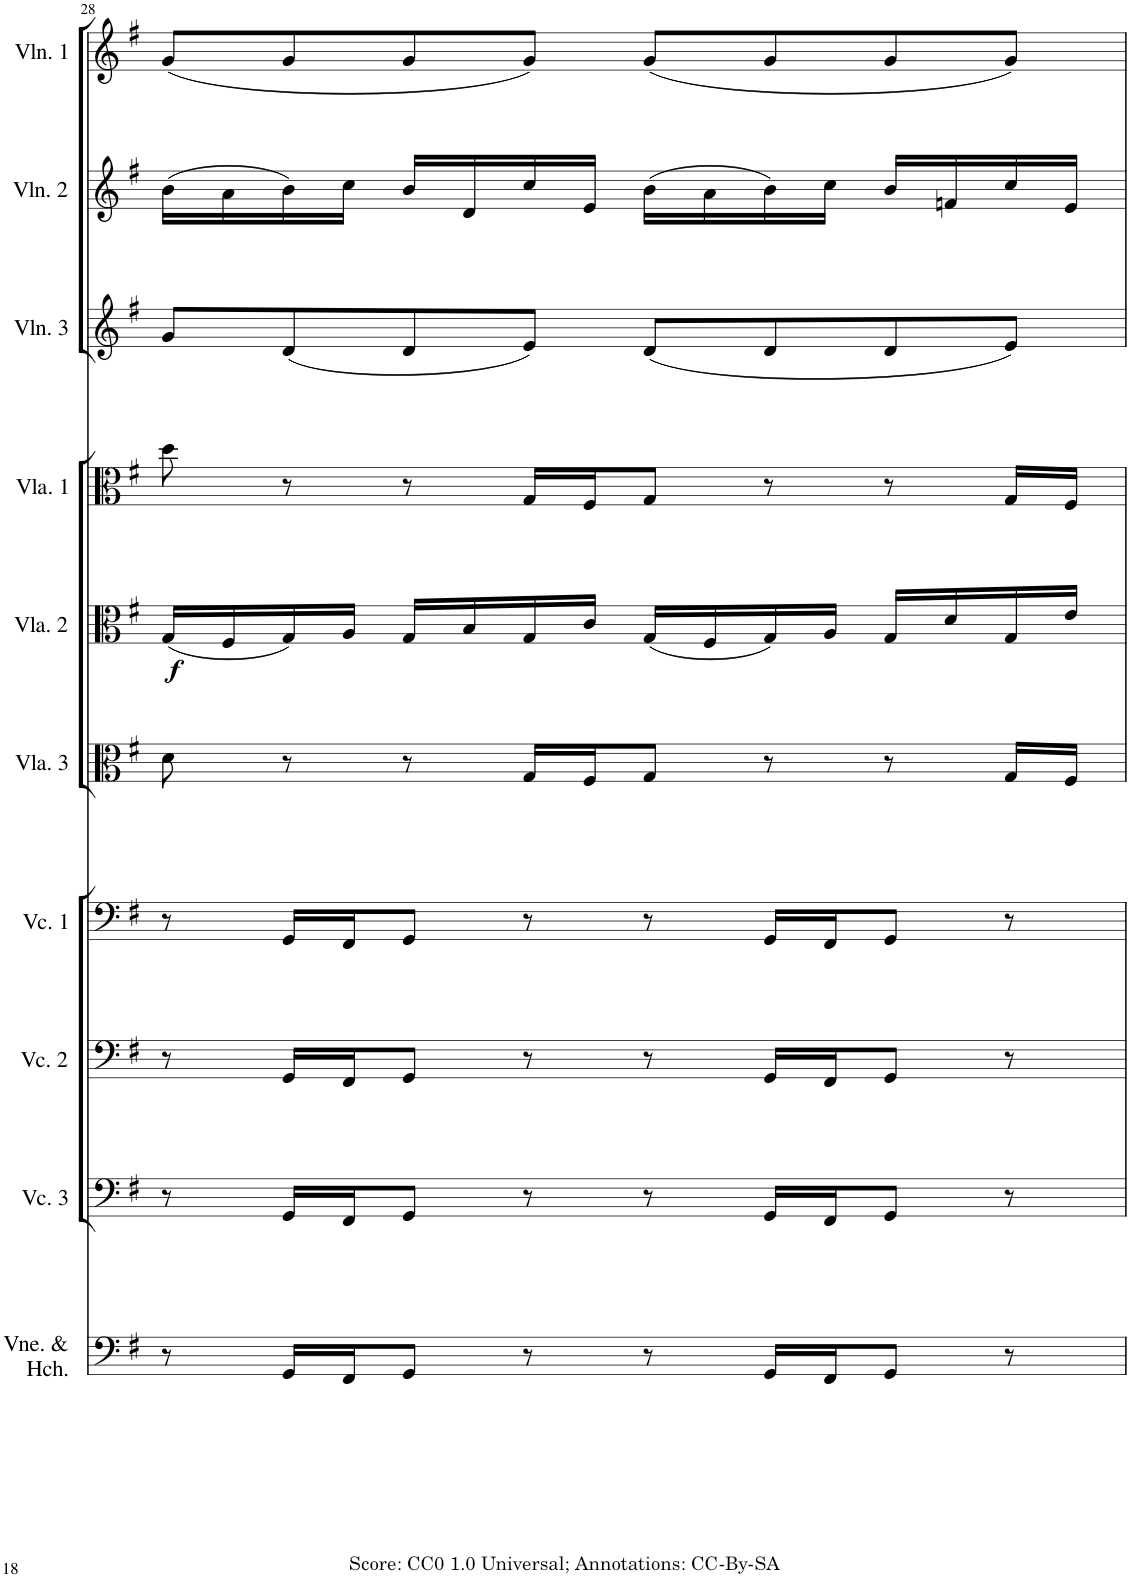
**kern	**kern	**kern	**kern	**kern	**kern	**dynam	**kern	**kern	**kern	**kern
*part10	*part9	*part8	*part7	*part6	*part5	*part5	*part4	*part3	*part2	*part1
*staff10	*staff9	*staff8	*staff7	*staff6	*staff5	*staff5	*staff4	*staff3	*staff2	*staff1
*I"Violone &amp; Harpsichord	*I"Violoncello 3	*I"Violoncello 2	*I"Violoncello 1	*I"Viola 3	*I"Viola 2	*	*I"Viola 1	*I"Violin 3	*I"Violin 2	*I"Violin 1
*I'Vne. &amp; Hch.	*I'Vc. 3	*I'Vc. 2	*I'Vc. 1	*I'Vla. 3	*I'Vla. 2	*	*I'Vla. 1	*I'Vln. 3	*I'Vln. 2	*I'Vln. 1
!!LO:PB:g=z
*clefF4	*clefF4	*clefF4	*clefF4	*clefC3	*clefC3	*	*clefC3	*clefG2	*clefG2	*clefG2
*k[f#]	*k[f#]	*k[f#]	*k[f#]	*k[f#]	*k[f#]	*	*k[f#]	*k[f#]	*k[f#]	*k[f#]
*M4/4	*M4/4	*M4/4	*M4/4	*M4/4	*M4/4	*	*M4/4	*M4/4	*M4/4	*M4/4
*met(c|)	*met(c|)	*met(c|)	*met(c|)	*met(c|)	*met(c|)	*	*met(c|)	*met(c|)	*met(c|)	*met(c|)
=28	=28	=28	=28	=28	=28	=28	=28	=28	=28	=28
!	!	!	!	!	!	!LO:DY:b	!	!	!	!
8r	8r	8r	8r	8d\	(16G/LL	f	8dd\	8g/L	(16b\LL	(8g/L
.	.	.	.	.	16F#/	.	.	.	16a\	.
16GG/LL	16GG/LL	16GG/LL	16GG/LL	8r	16G/)	.	8r	(8d/	16b\)	8g/
16FF#/J	16FF#/J	16FF#/J	16FF#/J	.	16A/JJ	.	.	.	16cc\JJ	.
8GG/J	8GG/J	8GG/J	8GG/J	8r	16G/LL	.	8r	8d/	16b/LL	8g/
.	.	.	.	.	16B/	.	.	.	16d/	.
8r	8r	8r	8r	16G/LL	16G/	.	16G/LL	8e/J)	16cc/	8g/J)
.	.	.	.	16F#/J	16c/JJ	.	16F#/J	.	16e/JJ	.
8r	8r	8r	8r	8G/J	(16G/LL	.	8G/J	(8d/L	(16b\LL	(8g/L
.	.	.	.	.	16F#/	.	.	.	16a\	.
16GG/LL	16GG/LL	16GG/LL	16GG/LL	8r	16G/)	.	8r	8d/	16b\)	8g/
16FF#/J	16FF#/J	16FF#/J	16FF#/J	.	16A/JJ	.	.	.	16cc\JJ	.
8GG/J	8GG/J	8GG/J	8GG/J	8r	16G/LL	.	8r	8d/	16b/LL	8g/
.	.	.	.	.	16d/	.	.	.	16fn/	.
8r	8r	8r	8r	16G/LL	16G/	.	16G/LL	8e/J)	16cc/	8g/J)
.	.	.	.	16F#/JJ	16e/JJ	.	16F#/JJ	.	16e/JJ	.
=	=	=	=	=	=	=	=	=	=	=
*-	*-	*-	*-	*-	*-	*-	*-	*-	*-	*-
